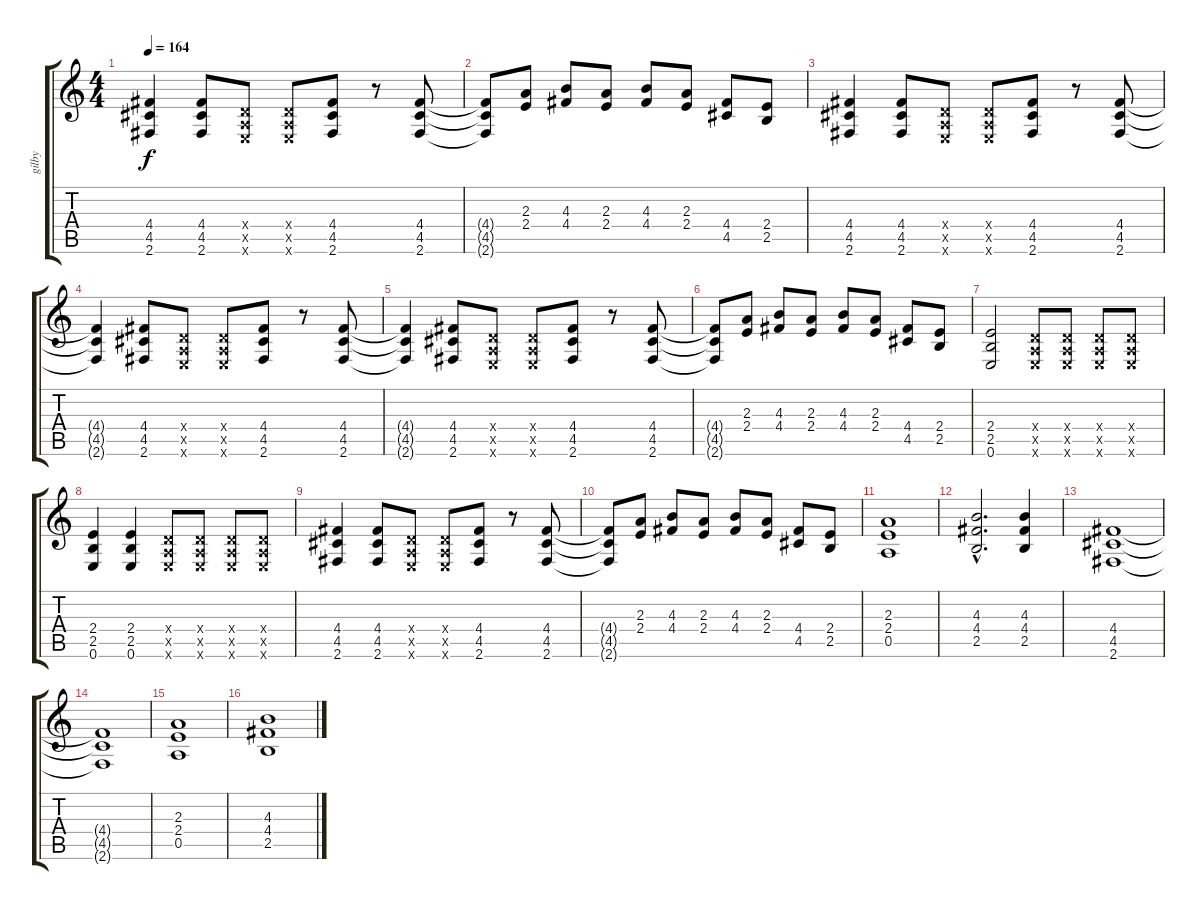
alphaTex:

\track ("gilby" "gilby") {instrument overdrivenguitar}
\staff {score tabs}
\tuning (E4 B3 G3 D3 A2 E2) {hide}
\ts (4 4)
\tempo 164
\clef g2
\ks c
(4.4 4.5 2.6).4{dy f} (4.4 4.5 2.6).8 (0.4{x} 0.5{x} 0.6{x}).8 (0.4{x} 0.5{x} 0.6{x}).8 (4.4 4.5 2.6).8 r.8 (4.4 4.5 2.6).8 |
(4.4{t} 4.5{t} 2.6{t}).8 (2.3 2.4).8 (4.3 4.4).8 (2.3 2.4).8 (4.3 4.4).8 (2.3 2.4).8 (4.4 4.5).8 (2.4 2.5).8 |
(4.4 4.5 2.6).4 (4.4 4.5 2.6).8 (0.4{x} 0.5{x} 0.6{x}).8 (0.4{x} 0.5{x} 0.6{x}).8 (4.4 4.5 2.6).8 r.8 (4.4 4.5 2.6).8 |
(4.4{t} 4.5{t} 2.6{t}).4 (4.4 4.5 2.6).8 (0.4{x} 0.5{x} 0.6{x}).8 (0.4{x} 0.5{x} 0.6{x}).8 (4.4 4.5 2.6).8 r.8 (4.4 4.5 2.6).8 |
(4.4{t} 4.5{t} 2.6{t}).4 (4.4 4.5 2.6).8 (0.4{x} 0.5{x} 0.6{x}).8 (0.4{x} 0.5{x} 0.6{x}).8 (4.4 4.5 2.6).8 r.8 (4.4 4.5 2.6).8 |
(4.4{t} 4.5{t} 2.6{t}).8 (2.3 2.4).8 (4.3 4.4).8 (2.3 2.4).8 (4.3 4.4).8 (2.3 2.4).8 (4.4 4.5).8 (2.4 2.5).8 |
(2.4 2.5 0.6).2 (0.4{x} 0.5{x} 0.6{x}).8 (0.4{x} 0.5{x} 0.6{x}).8 (0.4{x} 0.5{x} 0.6{x}).8 (0.4{x} 0.5{x} 0.6{x}).8 |
(2.4 2.5 0.6).4 (2.4 2.5 0.6).4 (0.4{x} 0.5{x} 0.6{x}).8 (0.4{x} 0.5{x} 0.6{x}).8 (0.4{x} 0.5{x} 0.6{x}).8 (0.4{x} 0.5{x} 0.6{x}).8 |
(4.4 4.5 2.6).4 (4.4 4.5 2.6).8 (0.4{x} 0.5{x} 0.6{x}).8 (0.4{x} 0.5{x} 0.6{x}).8 (4.4 4.5 2.6).8 r.8 (4.4 4.5 2.6).8 |
(4.4{t} 4.5{t} 2.6{t}).8 (2.3 2.4).8 (4.3 4.4).8 (2.3 2.4).8 (4.3 4.4).8 (2.3 2.4).8 (4.4 4.5).8 (2.4 2.5).8 |
(2.3 2.4 0.5).1 |
(4.3{hac} 4.4{hac} 2.5{hac}).2{d} (4.3 4.4 2.5).4 |
(4.4 4.5 2.6).1 |
(4.4{t} 4.5{t} 2.6{t}).1 |
(2.3 2.4 0.5).1 |
(4.3 4.4 2.5).1
